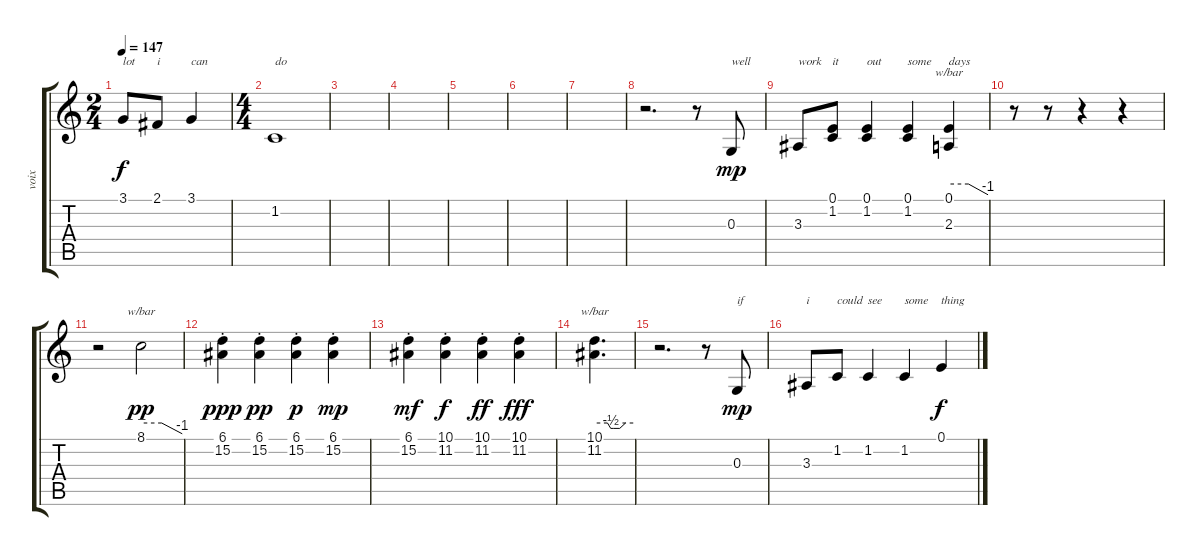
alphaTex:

\track ("voix" "voix") {instrument piccolo}
\staff {score tabs}
\tuning (E4 B3 G3 D3 A2 E2) {hide}
\ts (2 4)
\tempo 147
\clef g2
\ks c
3.1.8{txt "lot" dy f} 2.1.8{txt "i"} 3.1.4{txt "can"} |
\ts (4 4)
1.2.1{txt "do"} |
|
|
|
|
|
r.2{d} r.8 0.3.8{txt "well" dy mp} |
3.3.8{txt "work"} (0.1 1.2).8{txt "it"} (0.1 1.2).4{txt "out"} (0.1 1.2).4{txt "some"} (0.1 2.3).4{tbe (custom default 0 0 30 0 60 -4) txt "days"} |
r.8 r.8 r.4 r.4 |
r.2 8.1.2{tbe (custom default 0 0 30 0 60 -4) dy pp} |
(6.1{st} 15.2{st}).4{dy ppp} (6.1{st} 15.2{st}).4{dy pp} (6.1{st} 15.2{st}).4{dy p} (6.1{st} 15.2{st}).4{dy mp} |
(6.1{st} 15.2{st}).4{dy mf} (10.1{st} 11.2{st}).4{dy f} (10.1{st} 11.2{st}).4{dy ff} (10.1{st} 11.2{st}).4{dy fff} |
(10.1 11.2).4{d tbe (custom default 0 0 20 0 25 -2 29 -2 39 -2 48 0 60 0)} |
r.2{d} r.8 0.3.8{txt "if" dy mp} |
3.3.8{txt "i"} 1.2.8{txt "could"} 1.2.4{txt "see"} 1.2.4{txt "some"} 0.1.4{txt "thing" dy f}
